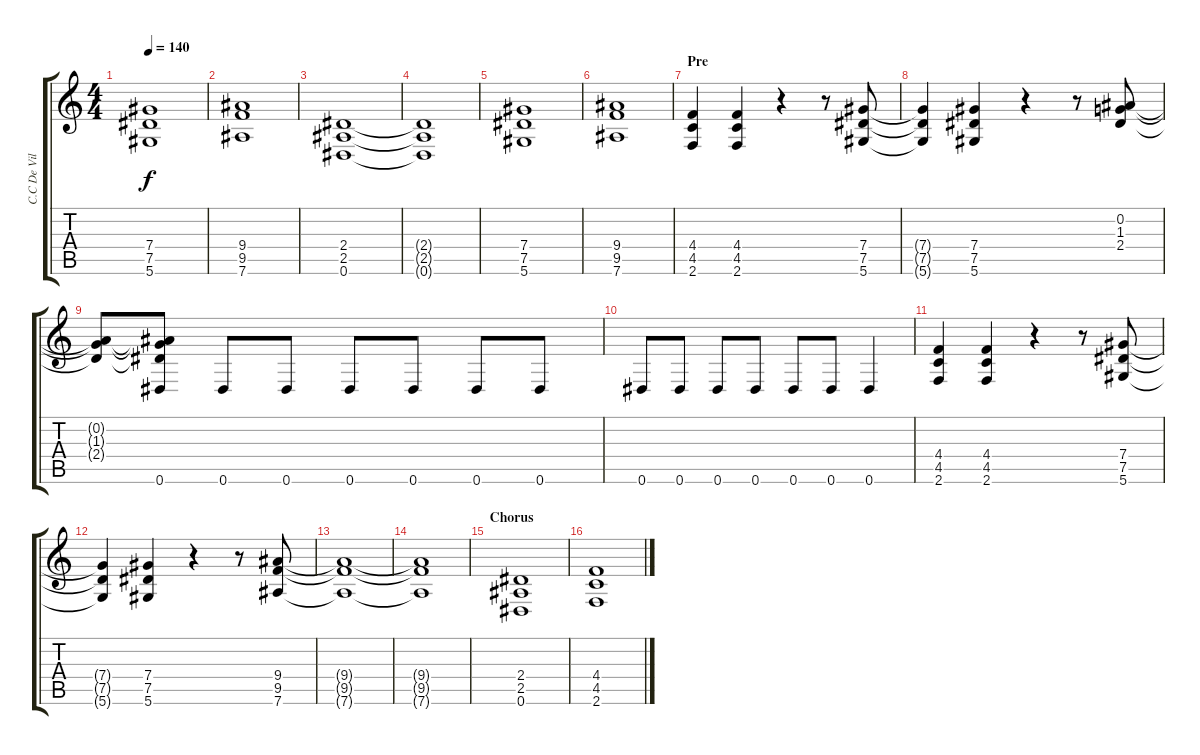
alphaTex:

\track ("C.C De Ville - Rhythm Guitar" "C.C De Vil") {instrument distortionguitar}
\staff {score tabs}
\tuning (Eb4 Bb3 Gb3 Db3 Ab2 Eb2) {hide}
\ts (4 4)
\tempo 140
\clef g2
\ks c
(7.4 7.5 5.6).1{dy f} |
(9.4 9.5 7.6).1 |
(2.4 2.5 0.6).1 |
(2.4{t} 2.5{t} 0.6{t}).1 |
(7.4 7.5 5.6).1 |
(9.4 9.5 7.6).1 |
\section ("" "Pre")
(4.4 4.5 2.6).4 (4.4 4.5 2.6).4 r.4 r.8 (7.4 7.5 5.6).8 |
(7.4{t} 7.5{t} 5.6{t}).4 (7.4 7.5 5.6).4 r.4 r.8 (0.2 1.3 2.4).8 |
(0.2{t} 1.3{t} 2.4{t}).8 (0.2{t} 1.3{t} 2.4{t} 0.6).8 0.6.8 0.6.8 0.6.8 0.6.8 0.6.8 0.6.8 |
0.6.8 0.6.8 0.6.8 0.6.8 0.6.8 0.6.8 0.6.4 |
(4.4 4.5 2.6).4 (4.4 4.5 2.6).4 r.4 r.8 (7.4 7.5 5.6).8 |
(7.4{t} 7.5{t} 5.6{t}).4 (7.4 7.5 5.6).4 r.4 r.8 (9.4 9.5 7.6).8 |
(9.4{t} 9.5{t} 7.6{t}).1 |
(9.4{t} 9.5{t} 7.6{t}).1 |
\section ("" "Chorus")
(2.4 2.5 0.6).1 |
(4.4 4.5 2.6).1
